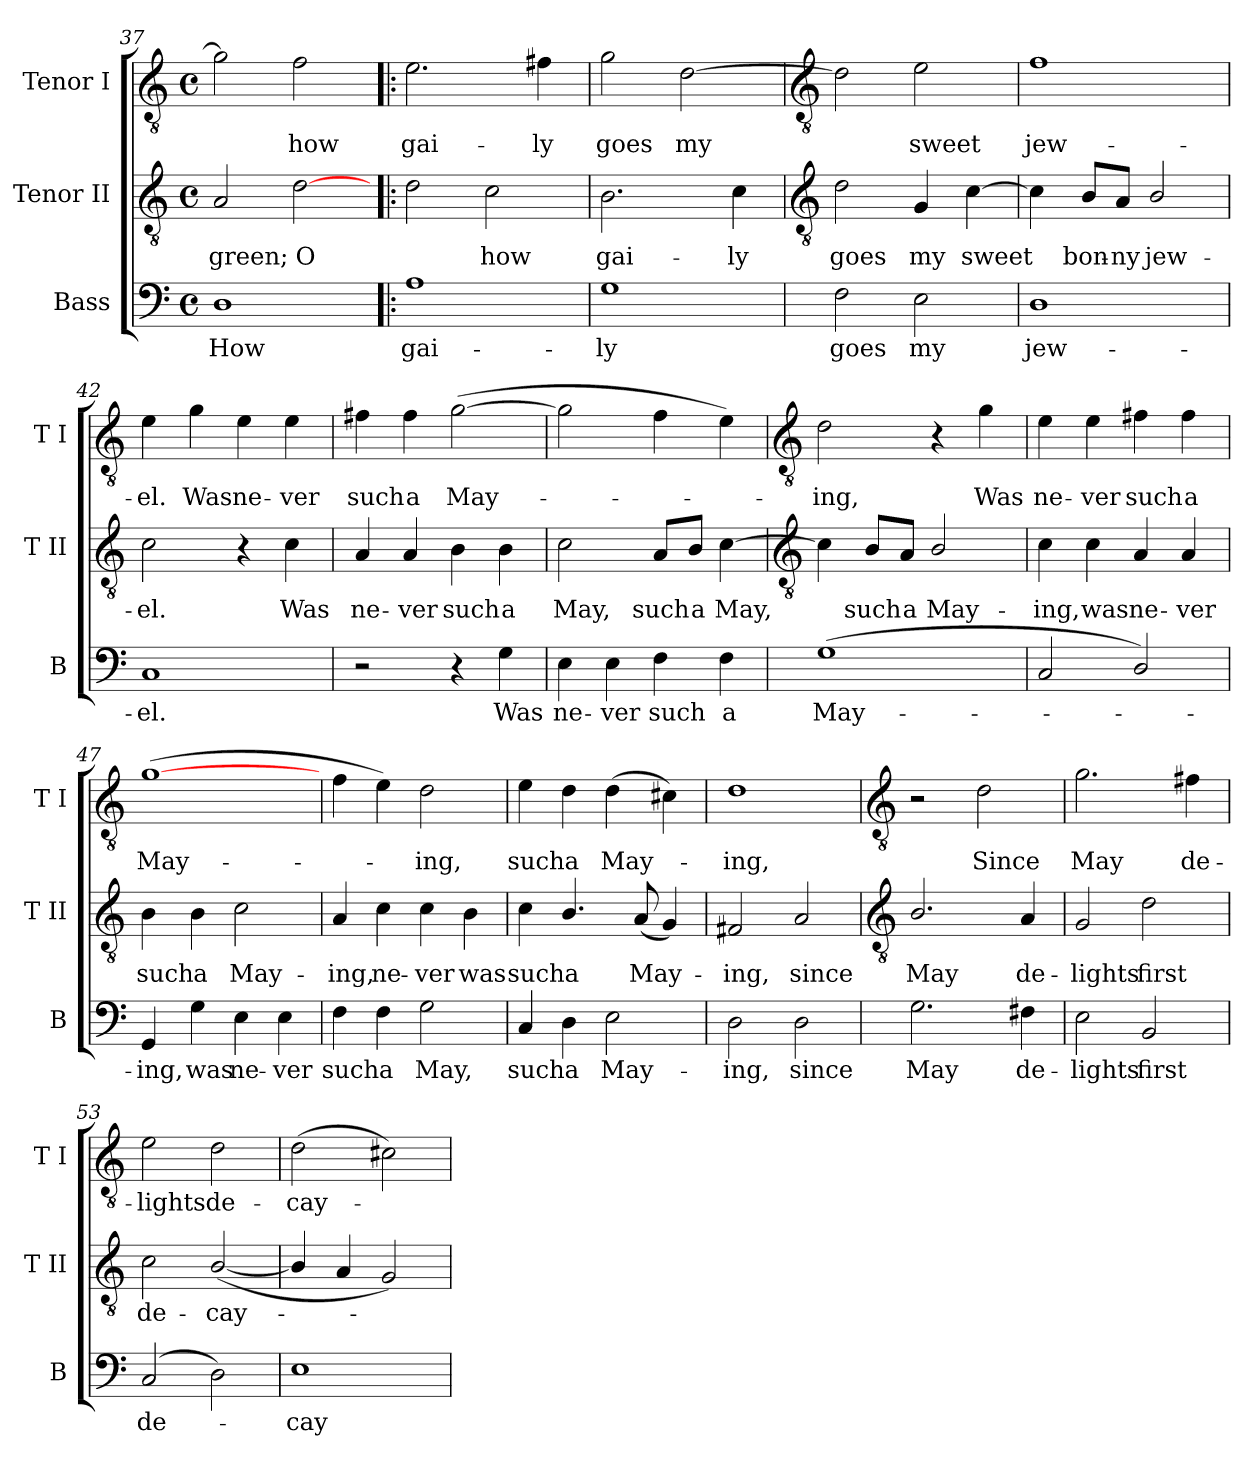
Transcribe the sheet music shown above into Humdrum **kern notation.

**kern	**text	**kern	**text	**kern	**text
*part3	*part3	*part2	*part2	*part1	*part1
*staff3	*staff3	*staff2	*staff2	*staff1	*staff1
*I"Bass	*	*I"Tenor II	*	*I"Tenor I	*
*I'B	*	*I'T II	*	*I'T I	*
*clefF4	*	*clefGv2	*	*clefGv2	*
*k[]	*	*k[]	*	*k[]	*
*C:	*	*C:	*	*C:	*
*M4/4	*	*M4/4	*	*M4/4	*
*met(c)	*	*met(c)	*	*met(c)	*
=37	=37	=37	=37	=37	=37
!	!LO:LY:b	!	!LO:LY:b	!	!
1D	How	2A	green;	2g]	.
!	!	!	!LO:LY:b	!	!LO:LY:b
.	.	[2d	O	2f	how
=38!|:	=38!|:	=38!|:	=38!|:	=38!|:	=38!|:
!	!LO:LY:b	!	!	!	!LO:LY:b
1A	gai-	2d	.	2.e	gai-
!	!	!	!LO:LY:b	!	!
.	.	2c	how	.	.
!	!	!	!	!	!LO:LY:b
.	.	.	.	4f#X	-ly
=39	=39	=39	=39	=39	=39
!	!LO:LY:b	!	!LO:LY:b	!	!LO:LY:b
1G	-ly	2.B	gai-	2g	goes
!	!	!	!	!	!LO:LY:b
.	.	.	.	[2d	my
!	!	!	!LO:LY:b	!	!
.	.	4c	-ly	.	.
!!LO:LB:g=z
=40	=40	=40	=40	=40	=40
*	*	*clefGv2	*	*clefGv2	*
!	!LO:LY:b	!	!LO:LY:b	!	!
2F	goes	2d	goes	2d]	.
!	!LO:LY:b	!	!LO:LY:b	!	!LO:LY:b
2E	my	4G	my	2e	sweet
!	!	!	!LO:LY:b	!	!
.	.	[4c	sweet	.	.
=41	=41	=41	=41	=41	=41
!	!LO:LY:b	!	!	!	!LO:LY:b
1D	jew-	4c]	.	1f	jew-
!	!	!	!LO:LY:b	!	!
.	.	8B/L	bon-	.	.
!	!	!	!LO:LY:b	!	!
.	.	8A/J	-ny	.	.
!	!	!	!LO:LY:b	!	!
.	.	2B/	jew-	.	.
=42	=42	=42	=42	=42	=42
!	!LO:LY:b	!	!LO:LY:b	!	!LO:LY:b
1C	-el.	2c	-el.	4e	-el.
!	!	!	!	!	!LO:LY:b
.	.	.	.	4g	Was
!	!	!	!	!	!LO:LY:b
.	.	4r	.	4e	ne-
!	!	!	!LO:LY:b	!	!LO:LY:b
.	.	4c	Was	4e	-ver
=43	=43	=43	=43	=43	=43
!	!	!	!LO:LY:b	!	!LO:LY:b
2r	.	4A	ne-	4f#X	such
!	!	!	!LO:LY:b	!	!LO:LY:b
.	.	4A	-ver	4f#	a
!	!	!	!LO:LY:b	!	!LO:LY:b
4r	.	4B	such	(>[2g	May-
!	!LO:LY:b	!	!LO:LY:b	!	!
4G	Was	4B	a	.	.
=44	=44	=44	=44	=44	=44
!	!LO:LY:b	!	!LO:LY:b	!	!
4E	ne-	2c	May,	2g]	.
!	!LO:LY:b	!	!	!	!
4E	-ver	.	.	.	.
!	!LO:LY:b	!	!LO:LY:b	!	!
4F	such	8A/L	such	4f	.
!	!	!	!LO:LY:b	!	!
.	.	8B/J	a	.	.
!	!LO:LY:b	!	!LO:LY:b	!	!
4F	a	[4c	May,	4e)	.
!!LO:LB:g=z
=45	=45	=45	=45	=45	=45
*	*	*clefGv2	*	*clefGv2	*
!	!LO:LY:b	!	!	!	!LO:LY:b
(<1G	May-	4c]	.	2d	ing,
!	!	!	!LO:LY:b	!	!
.	.	8B/L	such	.	.
!	!	!	!LO:LY:b	!	!
.	.	8A/J	a	.	.
!	!	!	!LO:LY:b	!	!
.	.	2B/	May-	4r	.
!	!	!	!	!	!LO:LY:b
.	.	.	.	4g	Was
=46	=46	=46	=46	=46	=46
!	!	!	!LO:LY:b	!	!LO:LY:b
2C	.	4c	-ing,	4e	ne-
!	!	!	!LO:LY:b	!	!LO:LY:b
.	.	4c	was	4e	-ver
!	!	!	!LO:LY:b	!	!LO:LY:b
2D/)	.	4A	ne-	4f#X	such
!	!	!	!LO:LY:b	!	!LO:LY:b
.	.	4A	-ver	4f#	a
=47	=47	=47	=47	=47	=47
!	!LO:LY:b	!	!LO:LY:b	!	!LO:LY:b
4GG	ing,	4B	such	(>[1g	May-
!	!LO:LY:b	!	!LO:LY:b	!	!
4G	was	4B	a	.	.
!	!LO:LY:b	!	!LO:LY:b	!	!
4E	ne-	2c	May-	.	.
!	!LO:LY:b	!	!	!	!
4E	-ver	.	.	.	.
=48	=48	=48	=48	=48	=48
!	!LO:LY:b	!	!LO:LY:b	!	!
4F	such	4A	-ing,	4f	.
!	!LO:LY:b	!	!LO:LY:b	!	!
4F	a	4c	ne-	4e)	.
!	!LO:LY:b	!	!LO:LY:b	!	!LO:LY:b
2G	May,	4c	-ver	2d	ing,
!	!	!	!LO:LY:b	!	!
.	.	4B	was	.	.
=49	=49	=49	=49	=49	=49
!	!LO:LY:b	!	!LO:LY:b	!	!LO:LY:b
4C	such	4c	such	4e	such
!	!LO:LY:b	!	!LO:LY:b	!	!LO:LY:b
4D	a	4.B/	a	4d	a
!	!LO:LY:b	!	!	!	!LO:LY:b
2E	May-	.	.	(>4d	May-
!	!	!	!LO:LY:b	!	!
.	.	(<8A	May-	.	.
.	.	4G)	.	4c#X)	.
=50	=50	=50	=50	=50	=50
!	!LO:LY:b	!	!LO:LY:b	!	!LO:LY:b
2D	-ing,	2F#X	ing,	1d	ing,
!	!LO:LY:b	!	!LO:LY:b	!	!
2D	since	2A	since	.	.
!!LO:LB:g=z
=51	=51	=51	=51	=51	=51
*	*	*clefGv2	*	*clefGv2	*
!	!LO:LY:b	!	!LO:LY:b	!	!
2.G	May	2.B/	May	2r	.
!	!	!	!	!	!LO:LY:b
.	.	.	.	2d	Since
!	!LO:LY:b	!	!LO:LY:b	!	!
4F#X	de-	4A	de-	.	.
=52	=52	=52	=52	=52	=52
!	!LO:LY:b	!	!LO:LY:b	!	!LO:LY:b
2E	-lights	2G	-lights	2.g	May
!	!LO:LY:b	!	!LO:LY:b	!	!
2BB	first	2d	first	.	.
!	!	!	!	!	!LO:LY:b
.	.	.	.	4f#X	de-
=53	=53	=53	=53	=53	=53
!	!LO:LY:b	!	!LO:LY:b	!	!LO:LY:b
(<2C	de-	2c	de-	2e	-lights
!	!	!	!LO:LY:b	!	!LO:LY:b
2D)	.	(<[2B/	-cay-	2d	de-
=54	=54	=54	=54	=54	=54
!	!LO:LY:b	!	!	!	!LO:LY:b
1E	cay-	4B/]	.	(>2d	-cay-
.	.	4A	.	.	.
.	.	2G)	.	2c#X)	.
=	=	=	=	=	=
*-	*-	*-	*-	*-	*-
